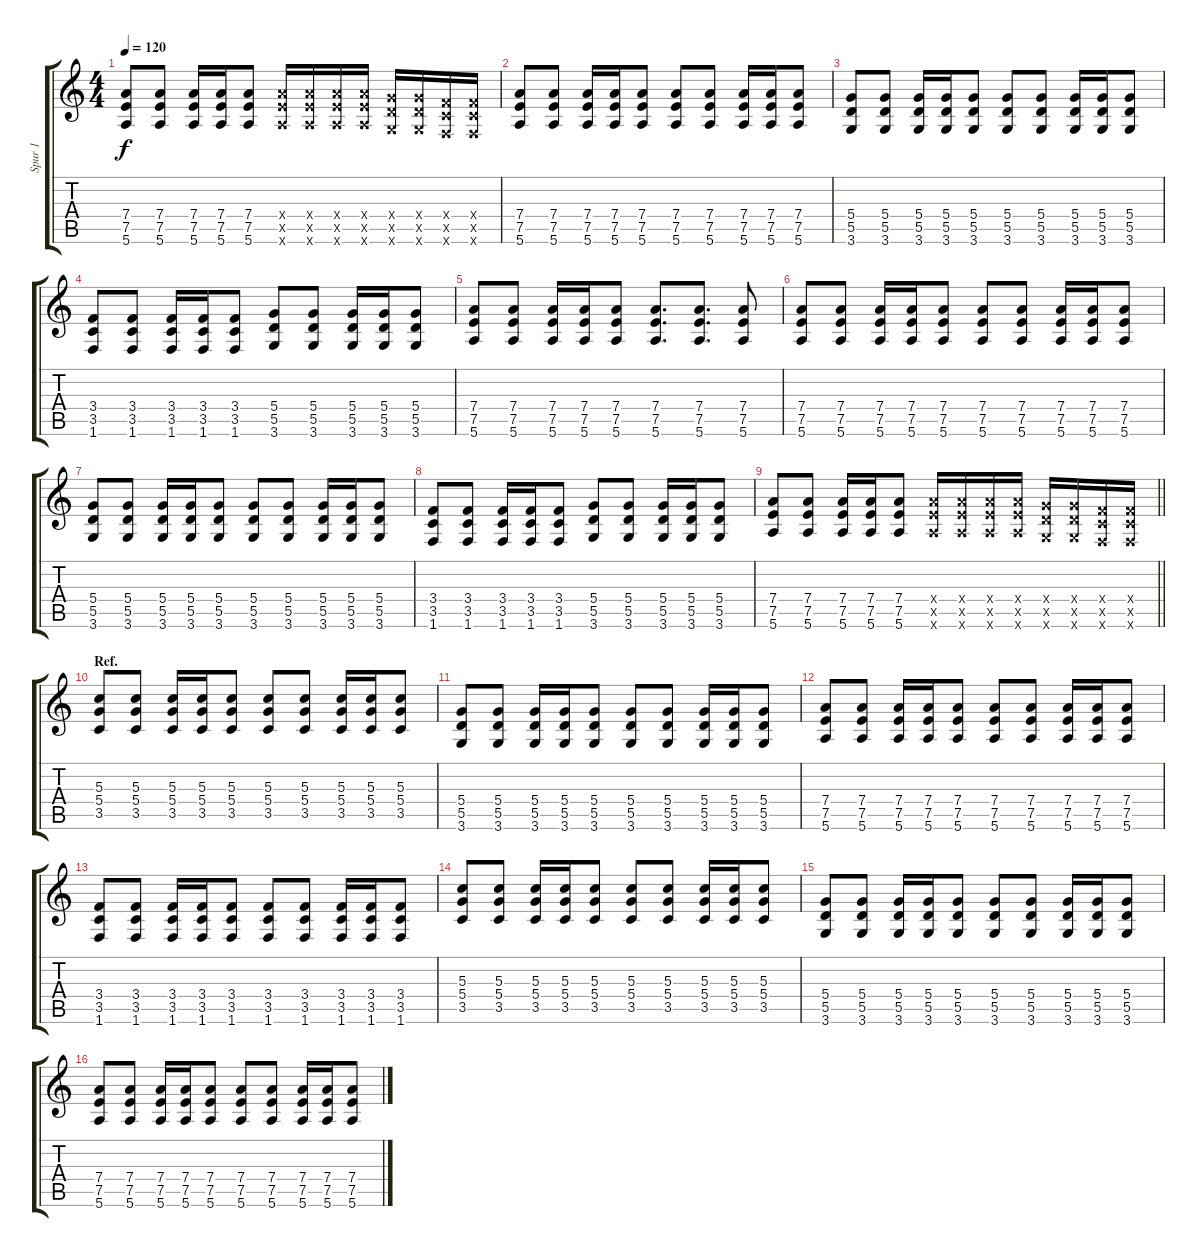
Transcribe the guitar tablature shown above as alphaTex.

\track ("Spur 1" "Spur 1") {instrument distortionguitar}
\staff {score tabs}
\tuning (E4 B3 G3 D3 A2 E2) {hide}
\ts (4 4)
\tempo 120
\clef g2
\ks c
(7.4 7.5 5.6).8{dy f} (7.4 7.5 5.6).8 (7.4 7.5 5.6).16 (7.4 7.5 5.6).16 (7.4 7.5 5.6).8 (7.4{x} 7.5{x} 5.6{x}).16 (7.4{x} 7.5{x} 5.6{x}).16 (7.4{x} 7.5{x} 5.6{x}).16 (7.4{x} 7.5{x} 5.6{x}).16 (5.4{x} 5.5{x} 3.6{x}).16 (5.4{x} 5.5{x} 3.6{x}).16 (3.4{x} 3.5{x} 1.6{x}).16 (3.4{x} 3.5{x} 1.6{x}).16 |
(7.4 7.5 5.6).8 (7.4 7.5 5.6).8 (7.4 7.5 5.6).16 (7.4 7.5 5.6).16 (7.4 7.5 5.6).8 (7.4 7.5 5.6).8 (7.4 7.5 5.6).8 (7.4 7.5 5.6).16 (7.4 7.5 5.6).16 (7.4 7.5 5.6).8 |
(5.4 5.5 3.6).8 (5.4 5.5 3.6).8 (5.4 5.5 3.6).16 (5.4 5.5 3.6).16 (5.4 5.5 3.6).8 (5.4 5.5 3.6).8 (5.4 5.5 3.6).8 (5.4 5.5 3.6).16 (5.4 5.5 3.6).16 (5.4 5.5 3.6).8 |
(3.4 3.5 1.6).8 (3.4 3.5 1.6).8 (3.4 3.5 1.6).16 (3.4 3.5 1.6).16 (3.4 3.5 1.6).8 (5.4 5.5 3.6).8 (5.4 5.5 3.6).8 (5.4 5.5 3.6).16 (5.4 5.5 3.6).16 (5.4 5.5 3.6).8 |
(7.4 7.5 5.6).8 (7.4 7.5 5.6).8 (7.4 7.5 5.6).16 (7.4 7.5 5.6).16 (7.4 7.5 5.6).8 (7.4 7.5 5.6).8{d} (7.4 7.5 5.6).8{d} (7.4 7.5 5.6).8 |
(7.4 7.5 5.6).8 (7.4 7.5 5.6).8 (7.4 7.5 5.6).16 (7.4 7.5 5.6).16 (7.4 7.5 5.6).8 (7.4 7.5 5.6).8 (7.4 7.5 5.6).8 (7.4 7.5 5.6).16 (7.4 7.5 5.6).16 (7.4 7.5 5.6).8 |
(5.4 5.5 3.6).8 (5.4 5.5 3.6).8 (5.4 5.5 3.6).16 (5.4 5.5 3.6).16 (5.4 5.5 3.6).8 (5.4 5.5 3.6).8 (5.4 5.5 3.6).8 (5.4 5.5 3.6).16 (5.4 5.5 3.6).16 (5.4 5.5 3.6).8 |
(3.4 3.5 1.6).8 (3.4 3.5 1.6).8 (3.4 3.5 1.6).16 (3.4 3.5 1.6).16 (3.4 3.5 1.6).8 (5.4 5.5 3.6).8 (5.4 5.5 3.6).8 (5.4 5.5 3.6).16 (5.4 5.5 3.6).16 (5.4 5.5 3.6).8 |
\barLineRight lightlight
(7.4 7.5 5.6).8 (7.4 7.5 5.6).8 (7.4 7.5 5.6).16 (7.4 7.5 5.6).16 (7.4 7.5 5.6).8 (7.4{x} 7.5{x} 5.6{x}).16 (7.4{x} 7.5{x} 5.6{x}).16 (7.4{x} 7.5{x} 5.6{x}).16 (7.4{x} 7.5{x} 5.6{x}).16 (5.4{x} 5.5{x} 3.6{x}).16 (5.4{x} 5.5{x} 3.6{x}).16 (3.4{x} 3.5{x} 1.6{x}).16 (3.4{x} 3.5{x} 1.6{x}).16 |
\section ("" "Ref.")
(5.3 5.4 3.5).8 (5.3 5.4 3.5).8 (5.3 5.4 3.5).16 (5.3 5.4 3.5).16 (5.3 5.4 3.5).8 (5.3 5.4 3.5).8 (5.3 5.4 3.5).8 (5.3 5.4 3.5).16 (5.3 5.4 3.5).16 (5.3 5.4 3.5).8 |
(5.4 5.5 3.6).8 (5.4 5.5 3.6).8 (5.4 5.5 3.6).16 (5.4 5.5 3.6).16 (5.4 5.5 3.6).8 (5.4 5.5 3.6).8 (5.4 5.5 3.6).8 (5.4 5.5 3.6).16 (5.4 5.5 3.6).16 (5.4 5.5 3.6).8 |
(7.4 7.5 5.6).8 (7.4 7.5 5.6).8 (7.4 7.5 5.6).16 (7.4 7.5 5.6).16 (7.4 7.5 5.6).8 (7.4 7.5 5.6).8 (7.4 7.5 5.6).8 (7.4 7.5 5.6).16 (7.4 7.5 5.6).16 (7.4 7.5 5.6).8 |
(3.4 3.5 1.6).8 (3.4 3.5 1.6).8 (3.4 3.5 1.6).16 (3.4 3.5 1.6).16 (3.4 3.5 1.6).8 (3.4 3.5 1.6).8 (3.4 3.5 1.6).8 (3.4 3.5 1.6).16 (3.4 3.5 1.6).16 (3.4 3.5 1.6).8 |
(5.3 5.4 3.5).8 (5.3 5.4 3.5).8 (5.3 5.4 3.5).16 (5.3 5.4 3.5).16 (5.3 5.4 3.5).8 (5.3 5.4 3.5).8 (5.3 5.4 3.5).8 (5.3 5.4 3.5).16 (5.3 5.4 3.5).16 (5.3 5.4 3.5).8 |
(5.4 5.5 3.6).8 (5.4 5.5 3.6).8 (5.4 5.5 3.6).16 (5.4 5.5 3.6).16 (5.4 5.5 3.6).8 (5.4 5.5 3.6).8 (5.4 5.5 3.6).8 (5.4 5.5 3.6).16 (5.4 5.5 3.6).16 (5.4 5.5 3.6).8 |
(7.4 7.5 5.6).8 (7.4 7.5 5.6).8 (7.4 7.5 5.6).16 (7.4 7.5 5.6).16 (7.4 7.5 5.6).8 (7.4 7.5 5.6).8 (7.4 7.5 5.6).8 (7.4 7.5 5.6).16 (7.4 7.5 5.6).16 (7.4 7.5 5.6).8
